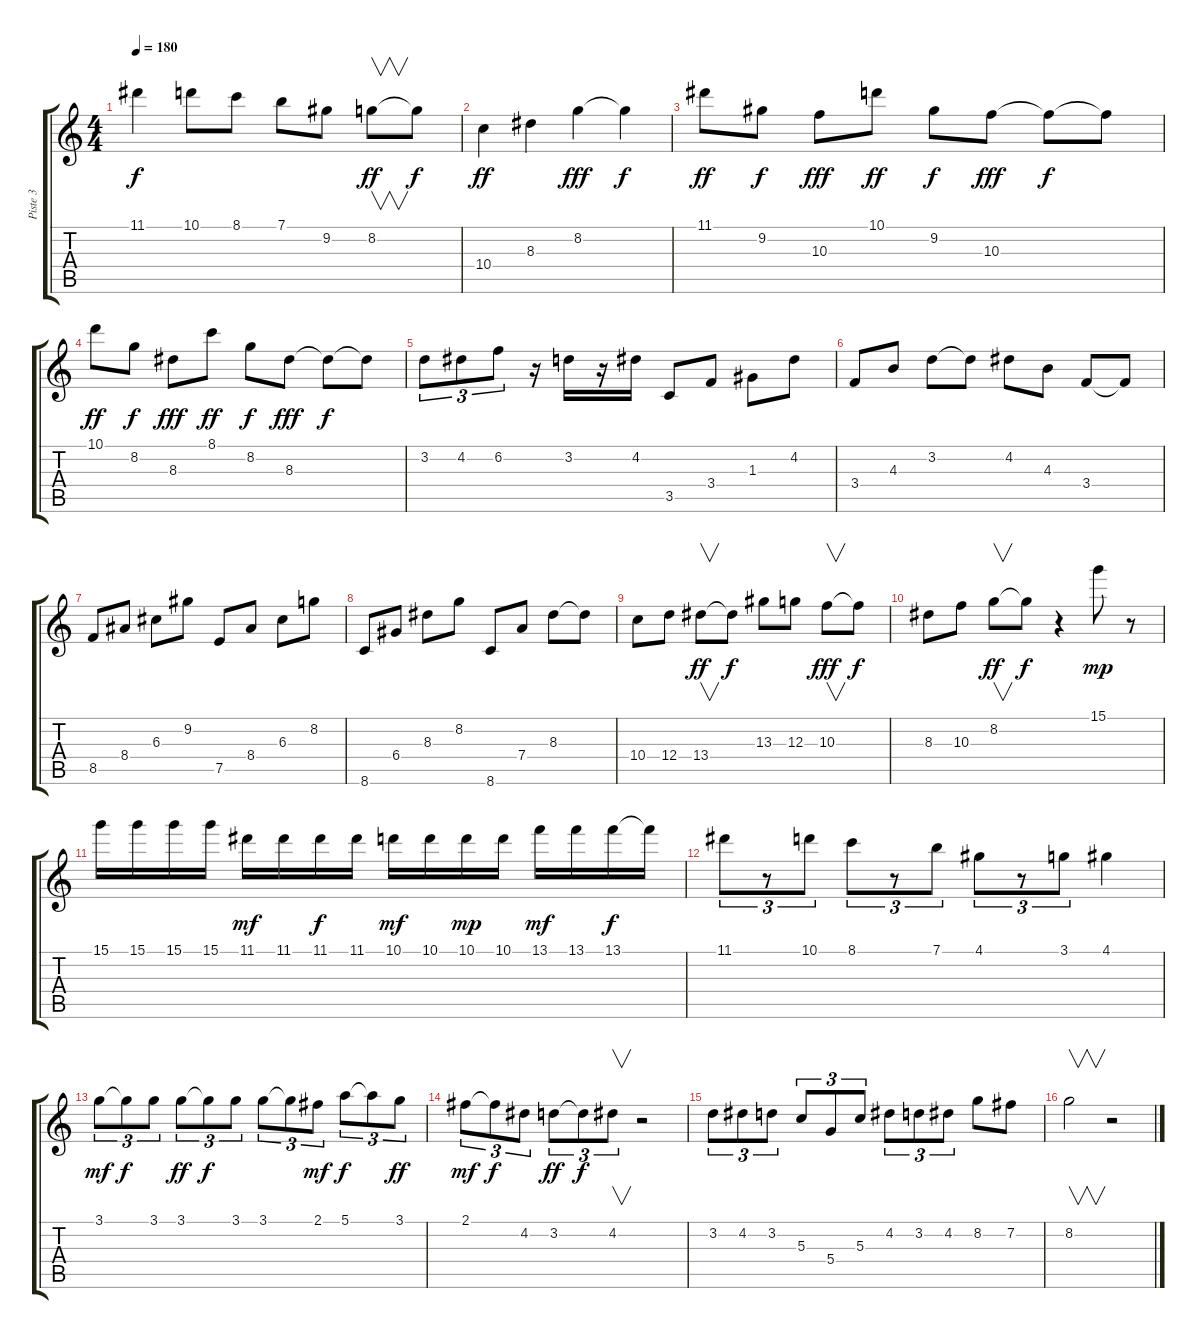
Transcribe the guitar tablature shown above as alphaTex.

\track ("Piste 3" "Piste 3") {instrument acousticguitarsteel}
\staff {score tabs}
\tuning (E4 B3 G3 D3 A2 E2) {hide}
\ts (4 4)
\tempo 180
\clef g2
\ks c
11.1{t}.4{dy f} 10.1.8 8.1.8 7.1.8 9.2.8 8.2.8{v dy ff} 8.2{t}.8{dy f} |
10.4.4{dy ff} 8.3.4 8.2.4{dy fff} 8.2{t}.4{dy f} |
11.1.8{dy ff} 9.2.8{dy f} 10.3.8{dy fff} 10.1.8{dy ff} 9.2.8{dy f} 10.3.8{dy fff} 10.3{t}.8{dy f} 10.3{t}.8 |
10.1.8{dy ff} 8.2.8{dy f} 8.3.8{dy fff} 8.1.8{dy ff} 8.2.8{dy f} 8.3.8{dy fff} 8.3{t}.8{dy f} 8.3{t}.8 |
3.2.8{tu (3 2)} 4.2.8{tu (3 2)} 6.2.8{tu (3 2)} r.16 3.2.16 r.16 4.2.16 3.5.8 3.4.8 1.3.8 4.2.8 |
3.4.8 4.3.8 3.2.8 3.2{t}.8 4.2.8 4.3.8 3.4.8 3.4{t}.8 |
8.5.8 8.4.8 6.3.8 9.2.8 7.5.8 8.4.8 6.3.8 8.2.8 |
8.6.8 6.4.8 8.3.8 8.2.8 8.6.8 7.4.8 8.3.8 8.3{t}.8 |
10.4.8 12.4.8 13.4.8{v dy ff} 13.4{t}.8{dy f} 13.3.8 12.3.8 10.3.8{v dy fff} 10.3{t}.8{dy f} |
8.3.8 10.3.8 8.2.8{v dy ff} 8.2{t}.8{dy f} r.4 15.1.8{dy mp} r.8 |
15.1.16 15.1.16 15.1.16 15.1.16 11.1.16{dy mf} 11.1.16 11.1.16{dy f} 11.1.16 10.1.16{dy mf} 10.1.16 10.1.16{dy mp} 10.1.16 13.1.16{dy mf} 13.1.16 13.1.16{dy f} 13.1{t}.16 |
11.1.8{tu (3 2)} r.8{tu (3 2)} 10.1.8{tu (3 2)} 8.1.8{tu (3 2)} r.8{tu (3 2)} 7.1.8{tu (3 2)} 4.1.8{tu (3 2)} r.8{tu (3 2)} 3.1.8{tu (3 2)} 4.1.4 |
3.1.8{tu (3 2) dy mf} 3.1{t}.8{tu (3 2) dy f} 3.1.8{tu (3 2)} 3.1.8{tu (3 2) dy ff} 3.1{t}.8{tu (3 2) dy f} 3.1.8{tu (3 2)} 3.1.8{tu (3 2)} 3.1{t}.8{tu (3 2)} 2.1.8{tu (3 2) dy mf} 5.1.8{tu (3 2) dy f} 5.1{t}.8{tu (3 2)} 3.1.8{tu (3 2) dy ff} |
2.1.8{tu (3 2) dy mf} 2.1{t}.8{tu (3 2) dy f} 4.2.8{tu (3 2)} 3.2.8{tu (3 2) dy ff} 3.2{t}.8{tu (3 2) dy f} 4.2.8{v tu (3 2)} r.2 |
3.2.8{tu (3 2)} 4.2.8{tu (3 2)} 3.2.8{tu (3 2)} 5.3.8{tu (3 2)} 5.4.8{tu (3 2)} 5.3.8{tu (3 2)} 4.2.8{tu (3 2)} 3.2.8{tu (3 2)} 4.2.8{tu (3 2)} 8.2.8 7.2.8 |
8.2.2{v} r.2
